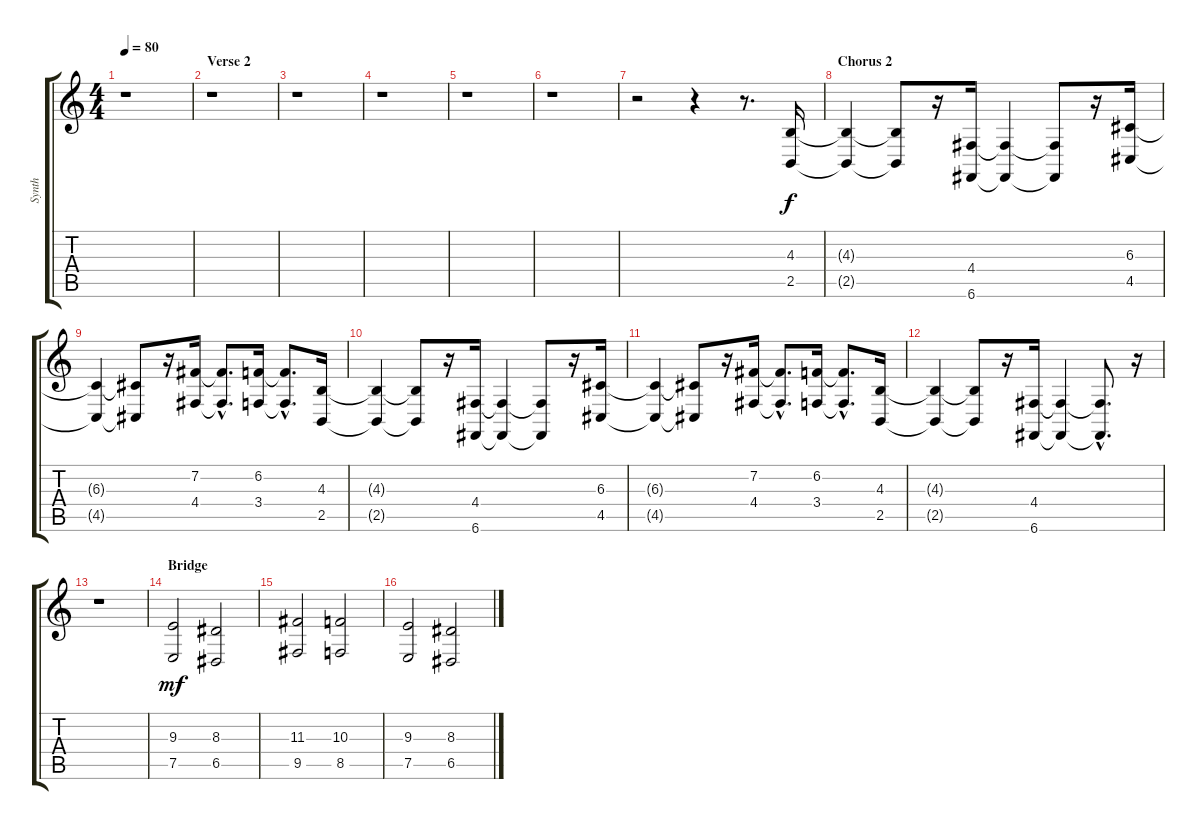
\track ("Synth" "Synth") {instrument stringensemble2}
\staff {score tabs}
\tuning (E4 B3 G3 D3 A2 C2) {hide}
\ts (4 4)
\tempo 80
\clef g2
\ks c
r.1{dy f} |
\section ("" "Verse 2")
r.1 |
r.1 |
r.1 |
r.1 |
r.1 |
r.2 r.4 r.8{d} (4.3 2.5).16 |
\section ("" "Chorus 2")
(4.3{t} 2.5{t}).4 (4.3{t} 2.5{t}).8 r.16 (4.4 6.6).16 (4.4{t} 6.6{t}).4 (4.4{t} 6.6{t}).8 r.16 (6.3 4.5).16 |
(6.3{t} 4.5{t}).4 (6.3{t} 4.5{t}).8 r.16 (7.2 4.4).16 (7.2{hac t} 4.4{hac t}).8{d} (6.2 3.4).16 (6.2{hac t} 3.4{hac t}).8{d} (4.3 2.5).16 |
(4.3{t} 2.5{t}).4 (4.3{t} 2.5{t}).8 r.16 (4.4 6.6).16 (4.4{t} 6.6{t}).4 (4.4{t} 6.6{t}).8 r.16 (6.3 4.5).16 |
(6.3{t} 4.5{t}).4 (6.3{t} 4.5{t}).8 r.16 (7.2 4.4).16 (7.2{hac t} 4.4{hac t}).8{d} (6.2 3.4).16 (6.2{hac t} 3.4{hac t}).8{d} (4.3 2.5).16 |
(4.3{t} 2.5{t}).4 (4.3{t} 2.5{t}).8 r.16 (4.4 6.6).16 (4.4{t} 6.6{t}).4 (4.4{hac t} 6.6{hac t}).8{d} r.16 |
r.1 |
\section ("" "Bridge")
(9.3 7.5).2{dy mf} (8.3 6.5).2 |
(11.3 9.5).2 (10.3 8.5).2 |
(9.3 7.5).2 (8.3 6.5).2
